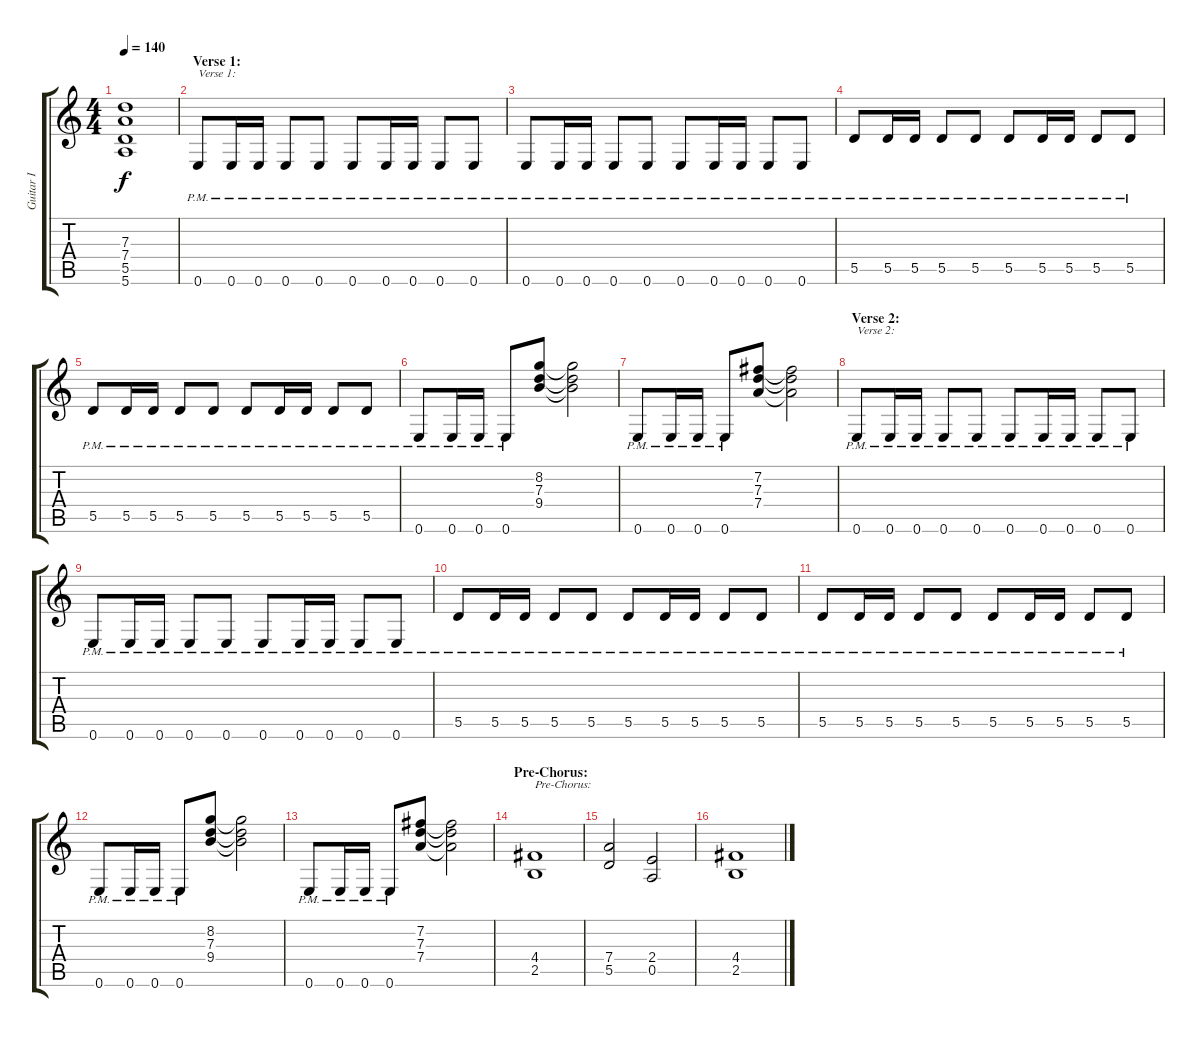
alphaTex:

\track ("Guitar I" "Guitar I") {instrument distortionguitar}
\staff {score tabs}
\tuning (E4 B3 G3 D3 A2 E2) {hide}
\ts (4 4)
\tempo 140
\clef g2
\ks c
(7.3{t} 7.4{t} 5.5{t} 5.6{t}).1{dy f} |
\section ("" "Verse 1:")
0.6{pm}.8{txt "Verse 1:"} 0.6{pm}.16 0.6{pm}.16 0.6{pm}.8 0.6{pm}.8 0.6{pm}.8 0.6{pm}.16 0.6{pm}.16 0.6{pm}.8 0.6{pm}.8 |
0.6{pm}.8 0.6{pm}.16 0.6{pm}.16 0.6{pm}.8 0.6{pm}.8 0.6{pm}.8 0.6{pm}.16 0.6{pm}.16 0.6{pm}.8 0.6{pm}.8 |
5.5{pm}.8 5.5{pm}.16 5.5{pm}.16 5.5{pm}.8 5.5{pm}.8 5.5{pm}.8 5.5{pm}.16 5.5{pm}.16 5.5{pm}.8 5.5{pm}.8 |
5.5{pm}.8 5.5{pm}.16 5.5{pm}.16 5.5{pm}.8 5.5{pm}.8 5.5{pm}.8 5.5{pm}.16 5.5{pm}.16 5.5{pm}.8 5.5{pm}.8 |
0.6{pm}.8 0.6{pm}.16 0.6{pm}.16 0.6{pm}.8 (8.2 7.3 9.4).8 (8.2{t} 7.3{t} 9.4{t}).2 |
0.6{pm}.8 0.6{pm}.16 0.6{pm}.16 0.6{pm}.8 (7.2 7.3 7.4).8 (7.2{t} 7.3{t} 7.4{t}).2 |
\section ("" "Verse 2:")
0.6{pm}.8{txt "Verse 2:"} 0.6{pm}.16 0.6{pm}.16 0.6{pm}.8 0.6{pm}.8 0.6{pm}.8 0.6{pm}.16 0.6{pm}.16 0.6{pm}.8 0.6{pm}.8 |
0.6{pm}.8 0.6{pm}.16 0.6{pm}.16 0.6{pm}.8 0.6{pm}.8 0.6{pm}.8 0.6{pm}.16 0.6{pm}.16 0.6{pm}.8 0.6{pm}.8 |
5.5{pm}.8 5.5{pm}.16 5.5{pm}.16 5.5{pm}.8 5.5{pm}.8 5.5{pm}.8 5.5{pm}.16 5.5{pm}.16 5.5{pm}.8 5.5{pm}.8 |
5.5{pm}.8 5.5{pm}.16 5.5{pm}.16 5.5{pm}.8 5.5{pm}.8 5.5{pm}.8 5.5{pm}.16 5.5{pm}.16 5.5{pm}.8 5.5{pm}.8 |
0.6{pm}.8 0.6{pm}.16 0.6{pm}.16 0.6{pm}.8 (8.2 7.3 9.4).8 (8.2{t} 7.3{t} 9.4{t}).2 |
0.6{pm}.8 0.6{pm}.16 0.6{pm}.16 0.6{pm}.8 (7.2 7.3 7.4).8 (7.2{t} 7.3{t} 7.4{t}).2 |
\section ("" "Pre-Chorus:")
(4.4 2.5).1{txt "Pre-Chorus:"} |
(7.4 5.5).2 (2.4 0.5).2 |
(4.4 2.5).1
